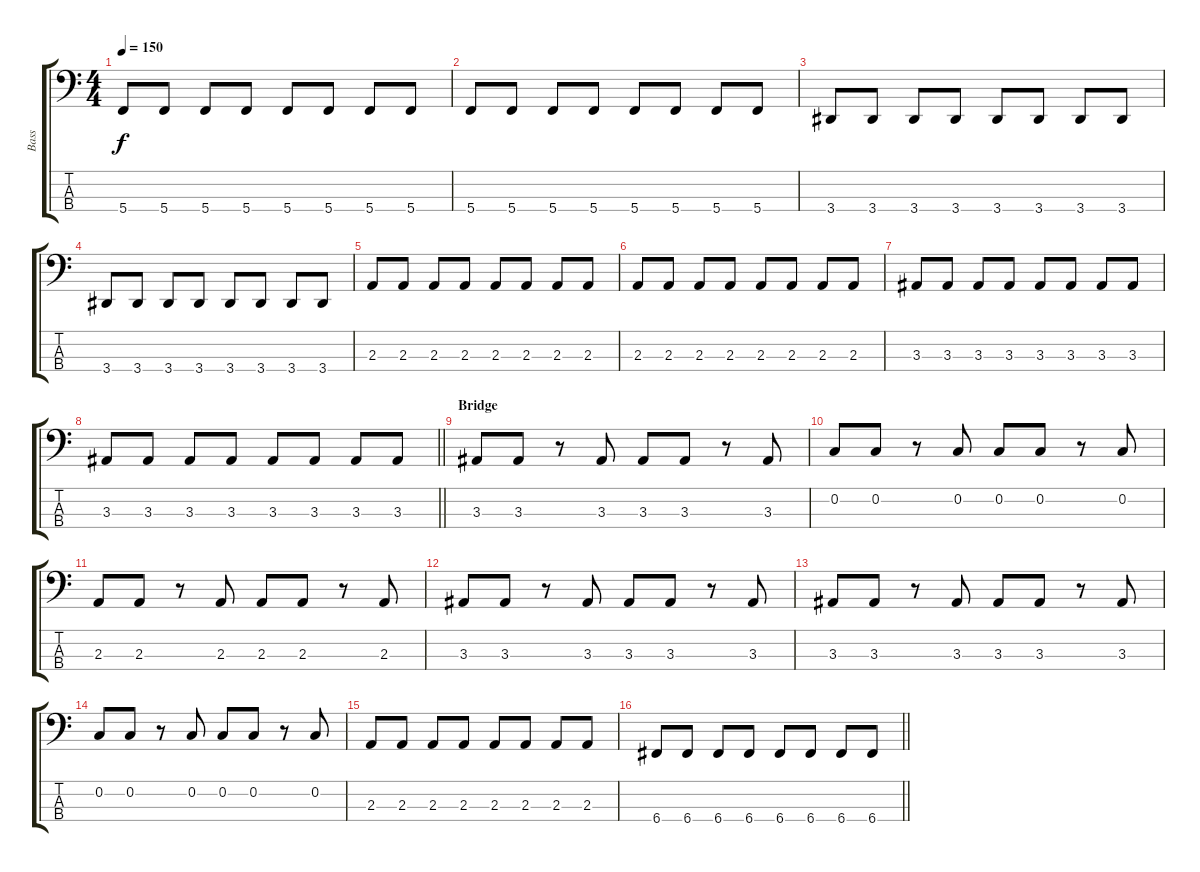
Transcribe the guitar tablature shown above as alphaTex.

\track ("Bass" "Bass") {instrument electricbassfinger}
\staff {score tabs}
\tuning (F2 C2 G1 C1) {hide}
\ts (4 4)
\tempo 150
\clef f4
\ks c
5.4.8{dy f} 5.4.8 5.4.8 5.4.8 5.4.8 5.4.8 5.4.8 5.4.8 |
5.4.8 5.4.8 5.4.8 5.4.8 5.4.8 5.4.8 5.4.8 5.4.8 |
3.4.8 3.4.8 3.4.8 3.4.8 3.4.8 3.4.8 3.4.8 3.4.8 |
3.4.8 3.4.8 3.4.8 3.4.8 3.4.8 3.4.8 3.4.8 3.4.8 |
2.3.8 2.3.8 2.3.8 2.3.8 2.3.8 2.3.8 2.3.8 2.3.8 |
2.3.8 2.3.8 2.3.8 2.3.8 2.3.8 2.3.8 2.3.8 2.3.8 |
3.3.8 3.3.8 3.3.8 3.3.8 3.3.8 3.3.8 3.3.8 3.3.8 |
\barLineRight lightlight
3.3.8 3.3.8 3.3.8 3.3.8 3.3.8 3.3.8 3.3.8 3.3.8 |
\section ("" "Bridge")
3.3.8 3.3.8 r.8 3.3.8 3.3.8 3.3.8 r.8 3.3.8 |
0.2.8 0.2.8 r.8 0.2.8 0.2.8 0.2.8 r.8 0.2.8 |
2.3.8 2.3.8 r.8 2.3.8 2.3.8 2.3.8 r.8 2.3.8 |
3.3.8 3.3.8 r.8 3.3.8 3.3.8 3.3.8 r.8 3.3.8 |
3.3.8 3.3.8 r.8 3.3.8 3.3.8 3.3.8 r.8 3.3.8 |
0.2.8 0.2.8 r.8 0.2.8 0.2.8 0.2.8 r.8 0.2.8 |
2.3.8 2.3.8 2.3.8 2.3.8 2.3.8 2.3.8 2.3.8 2.3.8 |
\barLineRight lightlight
6.4.8 6.4.8 6.4.8 6.4.8 6.4.8 6.4.8 6.4.8 6.4.8
